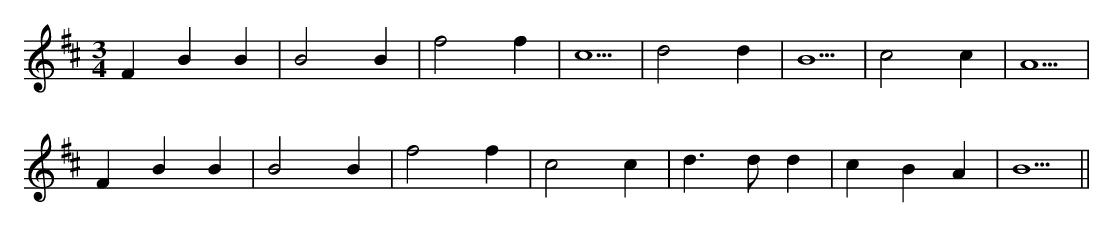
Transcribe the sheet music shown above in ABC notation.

X:1
M:3/4
K:Bmin
F2 B2 B2|B4 B2|f4 f2|c5|d4 d2|B5|c4 c2|A5|
F2 B2 B2|B4 B2|f4 f2|c4 c2|d3d d2|c2 B2 A2|B5||
